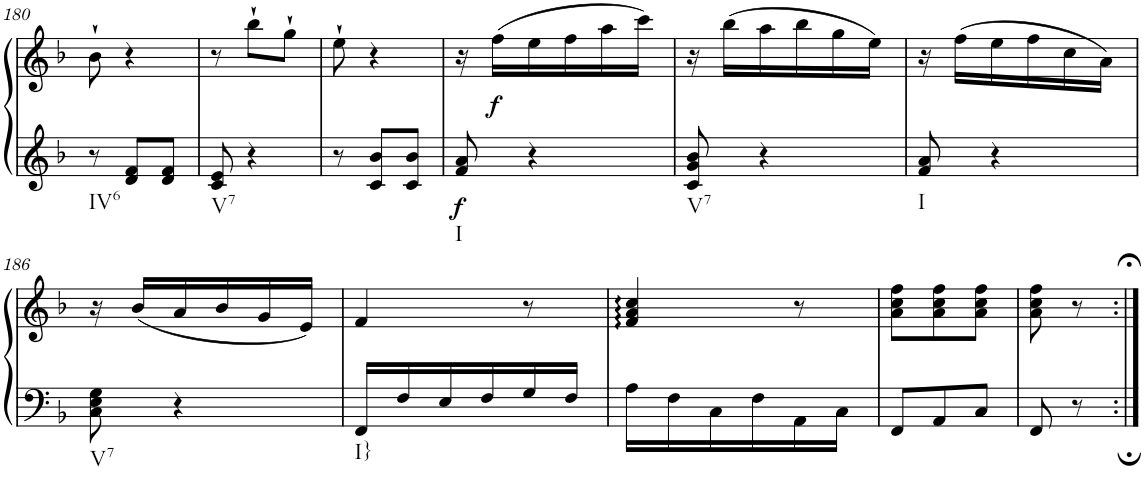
**kern	**kern	**dynam
*part1	*part1	*part1
*staff2	*staff1	*staff1/2
*I"Klavier linke Hand	*	*
!!LO:PB:g=z
*clefF4	*clefG2	*
*k[b-]	*k[b-]	*
*M3/8	*M3/8	*
=180	=180	=180
!LO:TX:b:t=IV6	!	!
8r	8b-`\	.
8d/ 8f/L	4r	.
8d/ 8f/J	.	.
=181	=181	=181
!LO:TX:b:t=V7	!	!
8c/ 8e/	8r	.
4r	8bb-`\L	.
.	8gg`\J	.
=182	=182	=182
8r	8ee`\	.
8c/ 8b-/L	4r	.
8c/ 8b-/J	.	.
=183	=183	=183
!LO:TX:b:t=I	!	!
!	!	!LO:DY:b=2
8f/ 8a/	16r	f
!	!	!LO:DY:b
.	(16ff\LL	f
4r	16ee\	.
.	16ff\	.
.	16aa\	.
.	16ccc\JJ)	.
=184	=184	=184
!LO:TX:b:t=V7	!	!
8c/ 8g/ 8b-/	16r	.
.	(16bb-\LL	.
4r	16aa\	.
.	16bb-\	.
.	16gg\	.
.	16ee\JJ)	.
=185	=185	=185
!LO:TX:b:t=I	!	!
8f/ 8a/	16r	.
.	(16ff\LL	.
4r	16ee\	.
.	16ff\	.
.	16cc\	.
.	16a\JJ)	.
!!LO:LB:g=z
=186	=186	=186
!LO:TX:b:t=V7	!	!
8C\ 8E\ 8G\	16r	.
.	(16b-/LL	.
4r	16a/	.
.	16b-/	.
.	16g/	.
.	16e/JJ)	.
=187	=187	=187
!LO:TX:b:t=I}	!	!
16FF/LL	4f/	.
16F/	.	.
16E/	.	.
16F/	.	.
16G/	8r	.
16F/JJ	.	.
=188	=188	=188
16A\LL	4f/ 4a/ 4cc/	.
16F\	.	.
16C\	.	.
16F\	.	.
16AA\	8r	.
16C\JJ	.	.
=189	=189	=189
8FF/L	8a\ 8cc\ 8ff\L	.
8AA/	8a\ 8cc\ 8ff\	.
8C/J	8a\ 8cc\ 8ff\J	.
=190	=190	=190
8FF/	8a\ 8cc\ 8ff\	.
8r;	8r;<	.
=:|!	=:|!	=:|!
*-	*-	*-
